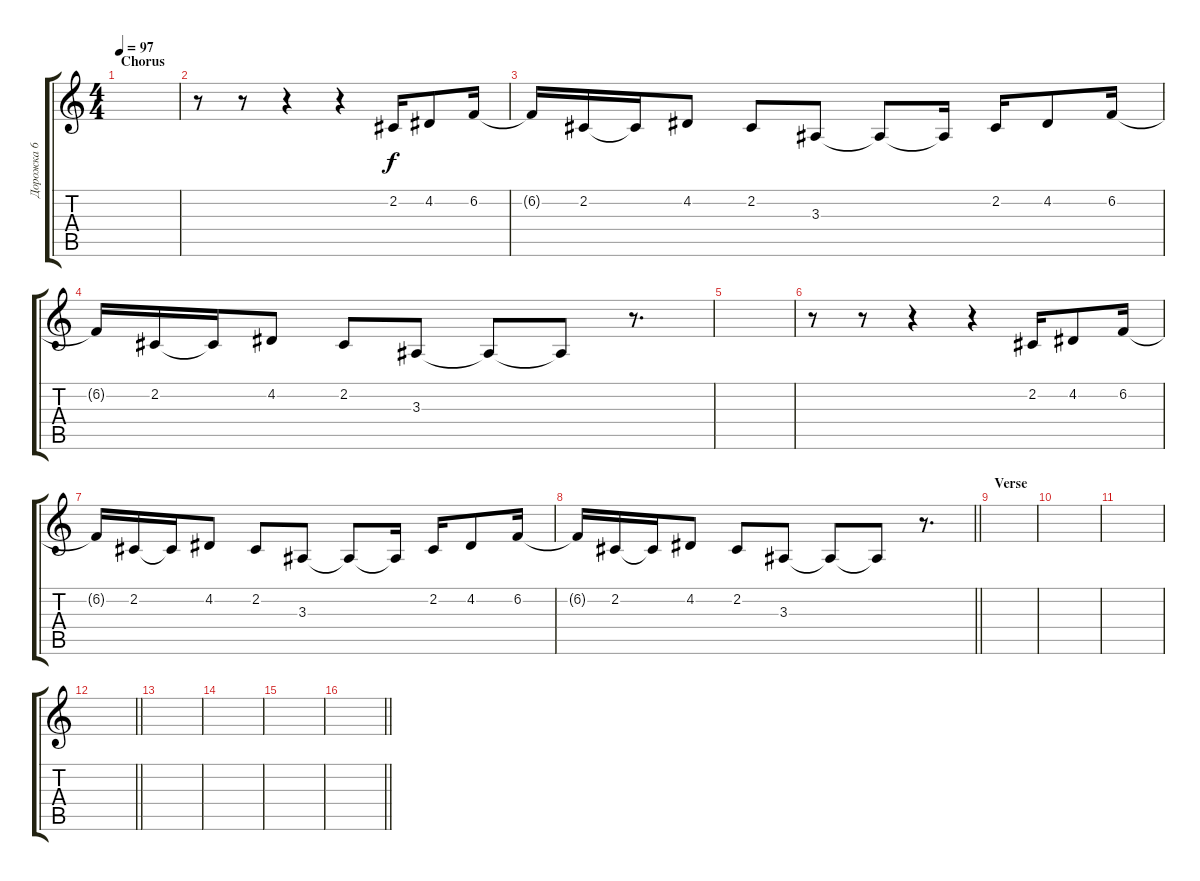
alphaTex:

\track ("Дорожка 6" "Дорожка 6") {instrument altosax}
\staff {score tabs}
\tuning (E4 B3 G3 D3 A2 E2) {hide}
\ts (4 4)
\section ("" "Сhorus")
\tempo 97
\clef g2
\ks c
|
r.8 r.8 r.4 r.4 2.2.16 4.2.8 6.2.16 |
6.2{t}.16 2.2.16 2.2{t}.16 4.2.8 2.2.8 3.3.8 3.3{t}.8 3.3{t}.16 2.2.16 4.2.8 6.2.16 |
6.2{t}.16 2.2.16 2.2{t}.16 4.2.8 2.2.8 3.3.8 3.3{t}.8 3.3{t}.8 r.8{d} |
|
r.8 r.8 r.4 r.4 2.2.16 4.2.8 6.2.16 |
6.2{t}.16 2.2.16 2.2{t}.16 4.2.8 2.2.8 3.3.8 3.3{t}.8 3.3{t}.16 2.2.16 4.2.8 6.2.16 |
\barLineRight lightlight
6.2{t}.16 2.2.16 2.2{t}.16 4.2.8 2.2.8 3.3.8 3.3{t}.8 3.3{t}.8 r.8{d} |
\section ("" "Verse")
|
|
|
\barLineRight lightlight
|
|
|
|
\barLineRight lightlight
